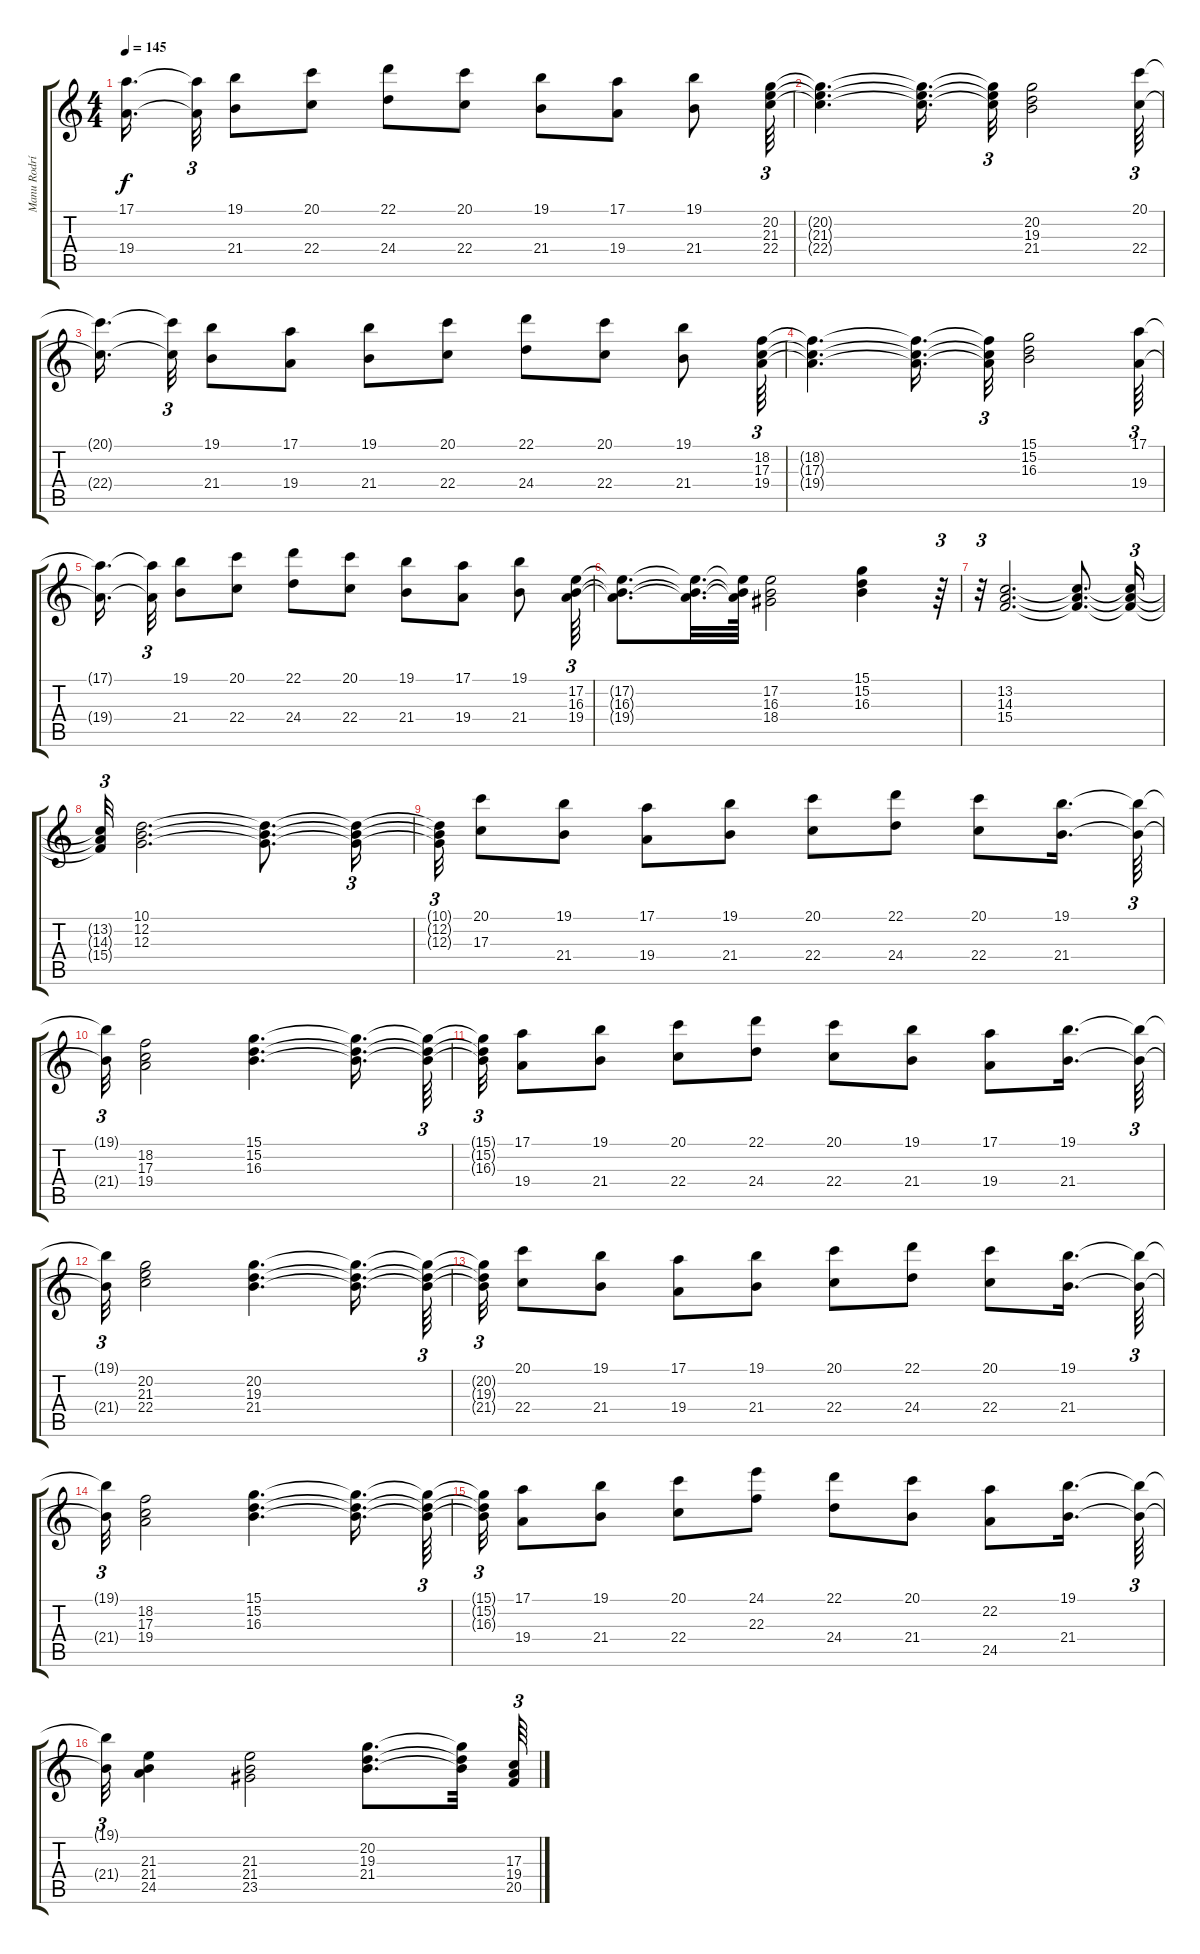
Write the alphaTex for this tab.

\track ("Manu Rodríguez" "Manu Rodrí") {instrument stringensemble1}
\staff {score tabs}
\tuning (E4 B3 G3 D3 A2 E2) {hide}
\ts (4 4)
\tempo 145
\clef g2
\ks c
(17.1{t} 19.4{t}).16{d dy f beam splitsecondary} (17.1{t} 19.4{t}).32{tu (3 2)} (19.1 21.4).8 (20.1 22.4).8 (22.1 24.4).8 (20.1 22.4).8 (19.1 21.4).8 (17.1 19.4).8 (19.1 21.4).8 (20.2 21.3 22.4).64{tu (3 2)} |
(20.2{t} 21.3{t} 22.4{t}).4{d} (20.2{t} 21.3{t} 22.4{t}).16{d} (20.2{t} 21.3{t} 22.4{t}).32{tu (3 2)} (20.2 19.3 21.4).2 (20.1 22.4).64{tu (3 2)} |
(20.1{t} 22.4{t}).16{d beam splitsecondary} (20.1{t} 22.4{t}).32{tu (3 2)} (19.1 21.4).8 (17.1 19.4).8 (19.1 21.4).8 (20.1 22.4).8 (22.1 24.4).8 (20.1 22.4).8 (19.1 21.4).8 (18.2 17.3 19.4).64{tu (3 2)} |
(18.2{t} 17.3{t} 19.4{t}).4{d} (18.2{t} 17.3{t} 19.4{t}).16{d} (18.2{t} 17.3{t} 19.4{t}).32{tu (3 2)} (15.1 15.2 16.3).2 (17.1 19.4).64{tu (3 2)} |
(17.1{t} 19.4{t}).16{d beam splitsecondary} (17.1{t} 19.4{t}).32{tu (3 2)} (19.1 21.4).8 (20.1 22.4).8 (22.1 24.4).8 (20.1 22.4).8 (19.1 21.4).8 (17.1 19.4).8 (19.1 21.4).8 (17.2 16.3 19.4).64{tu (3 2)} |
(17.2{t} 16.3{t} 19.4{t}).8{d} (17.2{t} 16.3{t} 19.4{t}).32{d} (17.2{t} 16.3{t} 19.4{t}).64 (17.2 16.3 18.4).2 (15.1 15.2 16.3).4 r.64{tu (3 2)} |
r.32{tu (3 2)} (13.2 14.3 15.4).2{d} (13.2{t} 14.3{t} 15.4{t}).8{d} (13.2{t} 14.3{t} 15.4{t}).16{tu (3 2)} |
(13.2{t} 14.3{t} 15.4{t}).32{tu (3 2)} (10.1 12.2 12.3).2{d} (10.1{t} 12.2{t} 12.3{t}).8{d} (10.1{t} 12.2{t} 12.3{t}).16{tu (3 2)} |
(10.1{t} 12.2{t} 12.3{t}).32{tu (3 2)} (20.1 17.3).8 (19.1 21.4).8 (17.1 19.4).8 (19.1 21.4).8 (20.1 22.4).8 (22.1 24.4).8 (20.1 22.4).8 (19.1 21.4).16{d} (19.1{t} 21.4{t}).64{tu (3 2)} |
(19.1{t} 21.4{t}).32{tu (3 2)} (18.2 17.3 19.4).2 (15.1 15.2 16.3).4{d} (15.1{t} 15.2{t} 16.3{t}).16{d} (15.1{t} 15.2{t} 16.3{t}).64{tu (3 2)} |
(15.1{t} 15.2{t} 16.3{t}).32{tu (3 2)} (17.1 19.4).8 (19.1 21.4).8 (20.1 22.4).8 (22.1 24.4).8 (20.1 22.4).8 (19.1 21.4).8 (17.1 19.4).8 (19.1 21.4).16{d} (19.1{t} 21.4{t}).64{tu (3 2)} |
(19.1{t} 21.4{t}).32{tu (3 2)} (20.2 21.3 22.4).2 (20.2 19.3 21.4).4{d} (20.2{t} 19.3{t} 21.4{t}).16{d} (20.2{t} 19.3{t} 21.4{t}).64{tu (3 2)} |
(20.2{t} 19.3{t} 21.4{t}).32{tu (3 2)} (20.1 22.4).8 (19.1 21.4).8 (17.1 19.4).8 (19.1 21.4).8 (20.1 22.4).8 (22.1 24.4).8 (20.1 22.4).8 (19.1 21.4).16{d} (19.1{t} 21.4{t}).64{tu (3 2)} |
(19.1{t} 21.4{t}).32{tu (3 2)} (18.2 17.3 19.4).2 (15.1 15.2 16.3).4{d} (15.1{t} 15.2{t} 16.3{t}).16{d} (15.1{t} 15.2{t} 16.3{t}).64{tu (3 2)} |
(15.1{t} 15.2{t} 16.3{t}).32{tu (3 2)} (17.1 19.4).8 (19.1 21.4).8 (20.1 22.4).8 (24.1 22.3).8 (22.1 24.4).8 (20.1 21.4).8 (22.2 24.5).8 (19.1 21.4).16{d} (19.1{t} 21.4{t}).64{tu (3 2)} |
(19.1{t} 21.4{t}).32{tu (3 2)} (21.3 21.4 24.5).4 (21.3 21.4 23.5).2 (20.2 19.3 21.4).8{d} (20.2{t} 19.3{t} 21.4{t}).32 (17.3 19.4 20.5).64{tu (3 2)}
